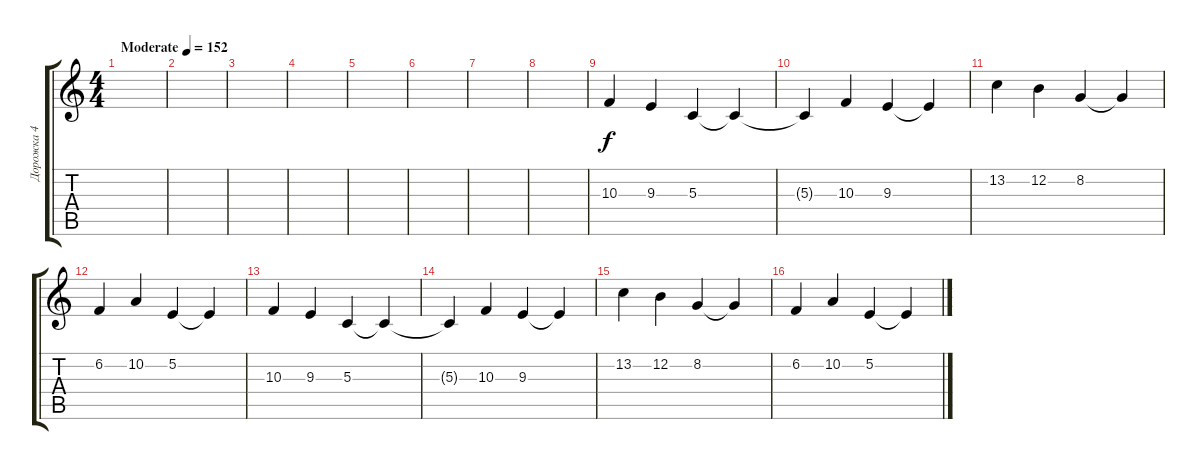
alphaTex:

\track ("Дорожка 4" "Дорожка 4") {instrument brightacousticpiano}
\staff {score tabs}
\tuning (E4 B3 G3 D3 A2 E2) {hide}
\ts (4 4)
\tempo (152 "Moderate")
\clef g2
\ks c
|
|
|
|
|
|
|
|
10.3.4 9.3.4 5.3.4 5.3{t}.4 |
5.3{t}.4 10.3.4 9.3.4 9.3{t}.4 |
13.2.4 12.2.4 8.2.4 8.2{t}.4 |
6.2.4 10.2.4 5.2.4 5.2{t}.4 |
10.3.4 9.3.4 5.3.4 5.3{t}.4 |
5.3{t}.4 10.3.4 9.3.4 9.3{t}.4 |
13.2.4 12.2.4 8.2.4 8.2{t}.4 |
6.2.4 10.2.4 5.2.4 5.2{t}.4
